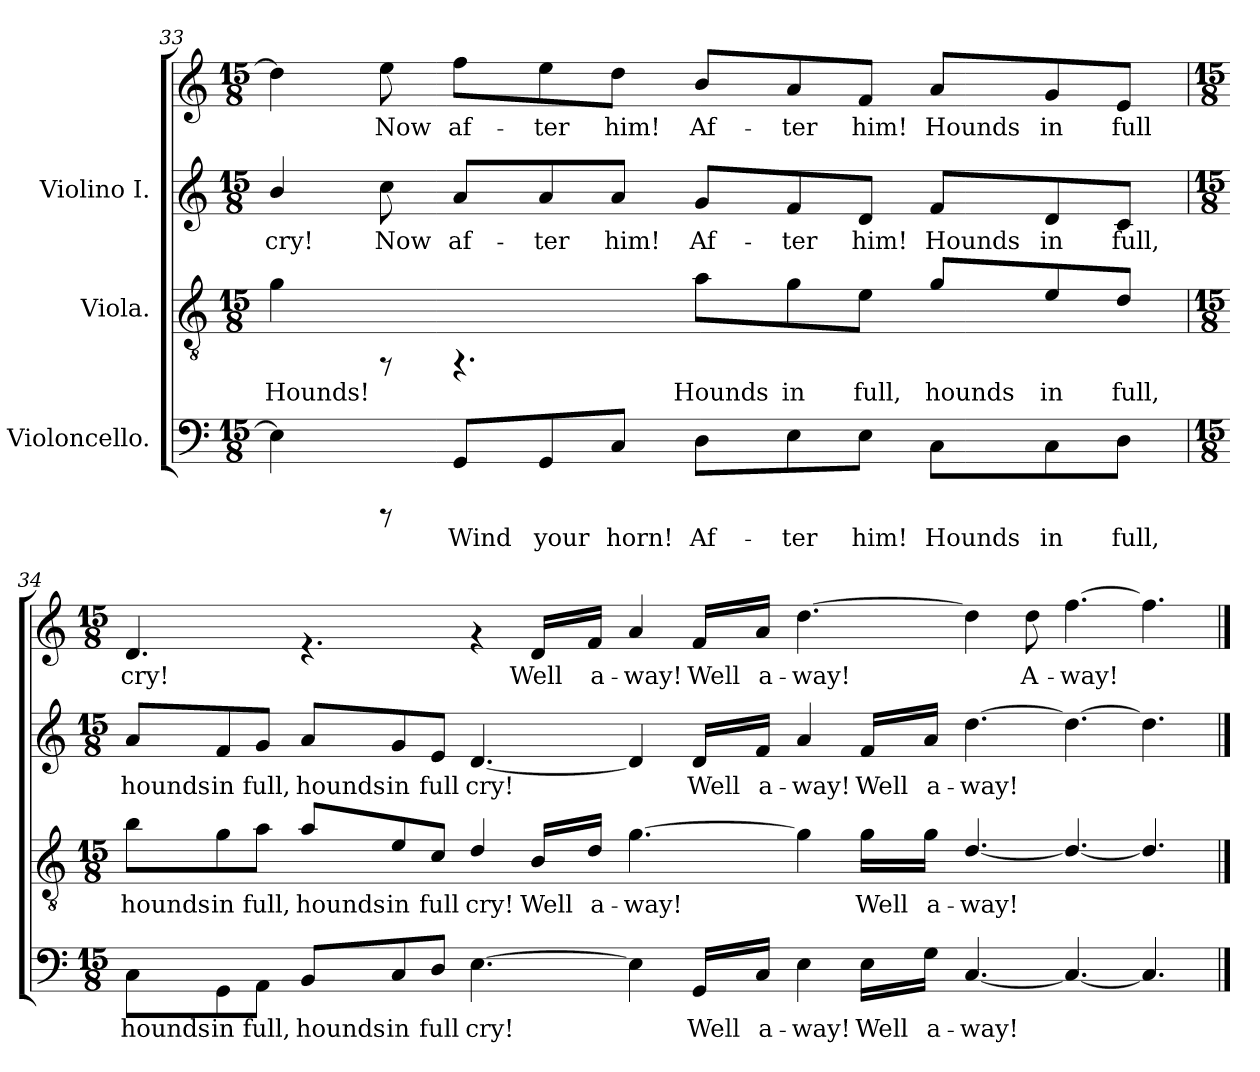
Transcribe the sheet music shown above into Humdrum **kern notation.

**kern	**text	**kern	**text	**kern	**text	**kern	**text
*part3	*part3	*part2	*part2	*part1	*part1	*part1	*part1
*staff4	*staff4	*staff3	*staff3	*staff2	*staff2	*staff1	*staff1
*I"Violoncello.	*	*I"Viola.	*	*I"Violino I.	*	*	*
*clefF4	*	*clefGv2	*	*clefG2	*	*clefG2	*
*	*	*ITrd4c7	*	*ITrd1c2	*	*ITrd1c2	*
*M15/8	*	*M15/8	*	*M15/8	*	*M15/8	*
=33	=33	=33	=33	=33	=33	=33	=33
!	!LO:LY:b:cj	!	!LO:LY:b:cj	!	!LO:LY:b:cj	!	!LO:LY:b:cj
4E\]	.	4c\	Hounds!	4a/	cry!	4cc\]	.
!	!	!	!	!	!LO:LY:b:cj	!	!LO:LY:b:cj
8rCCC	.	8rFF	.	8b\	Now	8dd\	Now
!	!LO:LY:b:cj	!	!	!	!LO:LY:b:cj	!	!LO:LY:b:cj
8GG/L	Wind	4.rFF	.	8g/L	af-	8ee\L	af-
!	!LO:LY:b:cj	!	!	!	!LO:LY:b:cj	!	!LO:LY:b:cj
8GG/	your	.	.	8g/	-ter	8dd\	-ter
!	!LO:LY:b:cj	!	!	!	!LO:LY:b:cj	!	!LO:LY:b:cj
8C/J	horn!	.	.	8g/J	him!	8cc\J	him!
!	!LO:LY:b:cj	!	!LO:LY:b:cj	!	!LO:LY:b:cj	!	!LO:LY:b:cj
8D\L	Af-	8d\L	Hounds	8f/L	Af-	8a/L	Af-
!	!LO:LY:b:cj	!	!LO:LY:b:cj	!	!LO:LY:b:cj	!	!LO:LY:b:cj
8E\	-ter	8c\	in	8e/	-ter	8g/	-ter
!	!LO:LY:b:cj	!	!LO:LY:b:cj	!	!LO:LY:b:cj	!	!LO:LY:b:cj
8E\J	him!	8A\J	full,	8c/J	him!	8e/J	him!
!	!LO:LY:b:cj	!	!LO:LY:b:cj	!	!LO:LY:b:cj	!	!LO:LY:b:cj
8C\L	Hounds	8c/L	hounds	8e/L	Hounds	8g/L	Hounds
!	!LO:LY:b:cj	!	!LO:LY:b:cj	!	!LO:LY:b:cj	!	!LO:LY:b:cj
8C\	in	8A/	in	8c/	in	8f/	in
!	!LO:LY:b:cj	!	!LO:LY:b:cj	!	!LO:LY:b:cj	!	!LO:LY:b:cj
8D\J	full,	8G/J	full,	8B/J	full,	8d/J	full
!!LO:PB:g=z
=34	=34	=34	=34	=34	=34	=34	=34
*M15/8	*	*M15/8	*	*M15/8	*	*M15/8	*
!	!LO:LY:b:cj	!	!LO:LY:b:cj	!	!LO:LY:b:cj	!	!LO:LY:b:cj
8C\L	hounds	8e\L	hounds	8g/L	hounds	4.c/	cry!
!	!LO:LY:b:cj	!	!LO:LY:b:cj	!	!LO:LY:b:cj	!	!
8GG\	in	8c\	in	8e/	in	.	.
!	!LO:LY:b:cj	!	!LO:LY:b:cj	!	!LO:LY:b:cj	!	!
8AA\J	full,	8d\J	full,	8f/J	full,	.	.
!	!LO:LY:b:cj	!	!LO:LY:b:cj	!	!LO:LY:b:cj	!	!
8BB/L	hounds	8d/L	hounds	8g/L	hounds	4.rf	.
!	!LO:LY:b:cj	!	!LO:LY:b:cj	!	!LO:LY:b:cj	!	!
8C/	in	8A/	in	8f/	in	.	.
!	!LO:LY:b:cj	!	!LO:LY:b:cj	!	!LO:LY:b:cj	!	!
8D/J	full	8F/J	full	8d/J	full	.	.
!	!LO:LY:b:cj	!	!LO:LY:b:cj	!	!LO:LY:b:cj	!	!
[>4.E\	cry!	4G/	cry!	[<4.c/	cry!	4rf	.
!	!	!	!LO:LY:b:cj	!	!	!	!LO:LY:b:cj
.	.	16E/L	Well	.	.	16c/L	Well
!	!	!	!LO:LY:b:cj	!	!	!	!LO:LY:b:cj
.	.	16G/J	a-	.	.	16e/J	a-
!	!LO:LY:b:cj	!	!LO:LY:b:cj	!	!LO:LY:b:cj	!	!LO:LY:b:cj
4E\]	.	[>4.c\	-way!	4c/]	.	4g/	-way!
!	!LO:LY:b:cj	!	!	!	!LO:LY:b:cj	!	!LO:LY:b:cj
16GG/L	Well	.	.	16c/L	Well	16e/L	Well
!	!LO:LY:b:cj	!	!	!	!LO:LY:b:cj	!	!LO:LY:b:cj
16C/J	a-	.	.	16e/J	a-	16g/J	a-
!	!LO:LY:b:cj	!	!LO:LY:b:cj	!	!LO:LY:b:cj	!	!LO:LY:b:cj
4E\	-way!	4c\]	.	4g/	-way!	[>4.cc\	-way!
!	!LO:LY:b:cj	!	!LO:LY:b:cj	!	!LO:LY:b:cj	!	!
16E\L	Well	16c\L	Well	16e/L	Well	.	.
!	!LO:LY:b:cj	!	!LO:LY:b:cj	!	!LO:LY:b:cj	!	!
16G\J	a-	16c\J	a-	16g/J	a-	.	.
!	!LO:LY:b:cj	!	!LO:LY:b:cj	!	!LO:LY:b:cj	!	!LO:LY:b:cj
[<4.C/	-way!	[<4.G/	-way!	[>4.cc\	-way!	4cc\]	.
!	!	!	!	!	!	!	!LO:LY:b:cj
.	.	.	.	.	.	8cc\	A-
!	!LO:LY:b:cj	!	!LO:LY:b:cj	!	!LO:LY:b:cj	!	!LO:LY:b:cj
4.C/_<	.	4.G/_<	.	4.cc\_>	.	[>4.ee\	-way!
!	!LO:LY:b:cj	!	!LO:LY:b:cj	!	!LO:LY:b:cj	!	!LO:LY:b:cj
4.C/]	.	4.G/]	.	4.cc\]	.	4.ee\]	.
==	==	==	==	==	==	==	==
*-	*-	*-	*-	*-	*-	*-	*-
